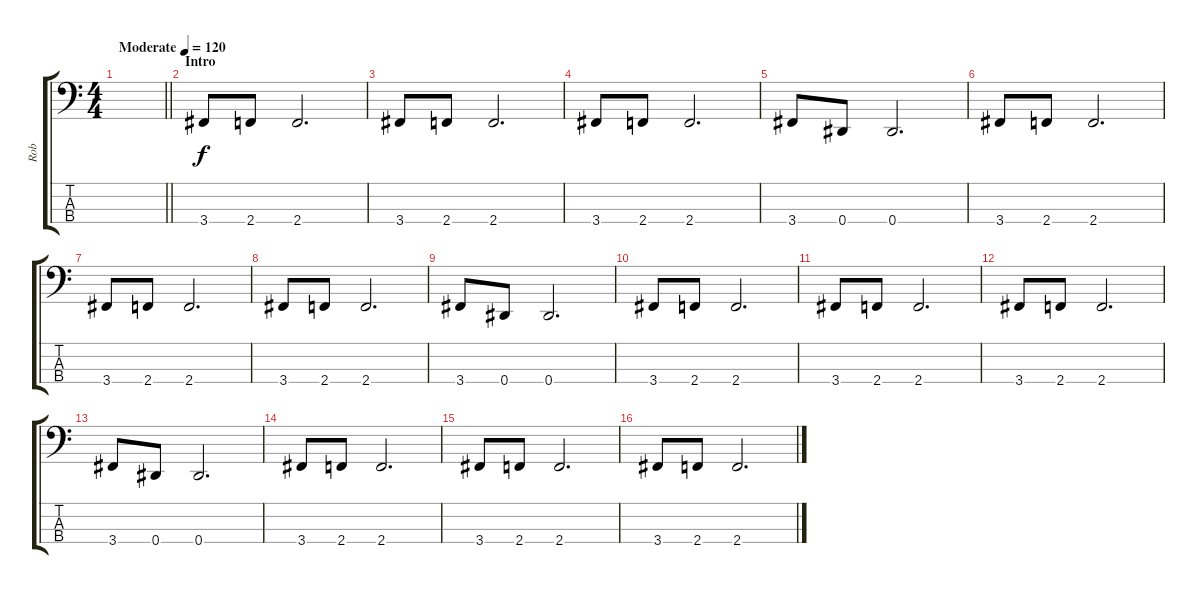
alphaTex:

\track ("Rob" "Rob") {instrument electricbassfinger}
\staff {score tabs}
\tuning (Gb2 Db2 Ab1 Eb1) {hide}
\ts (4 4)
\tempo (120 "Moderate")
\tempo 100
\tempo (120 "Moderate")
\clef f4
\barLineRight lightlight
\ks c
|
\section ("" "Intro")
3.4.8 2.4.8 2.4.2{d} |
3.4.8 2.4.8 2.4.2{d} |
3.4.8 2.4.8 2.4.2{d} |
3.4.8 0.4.8 0.4.2{d} |
3.4.8 2.4.8 2.4.2{d} |
3.4.8 2.4.8 2.4.2{d} |
3.4.8 2.4.8 2.4.2{d} |
3.4.8 0.4.8 0.4.2{d} |
3.4.8 2.4.8 2.4.2{d} |
3.4.8 2.4.8 2.4.2{d} |
3.4.8 2.4.8 2.4.2{d} |
3.4.8 0.4.8 0.4.2{d} |
3.4.8 2.4.8 2.4.2{d} |
3.4.8 2.4.8 2.4.2{d} |
3.4.8 2.4.8 2.4.2{d}
